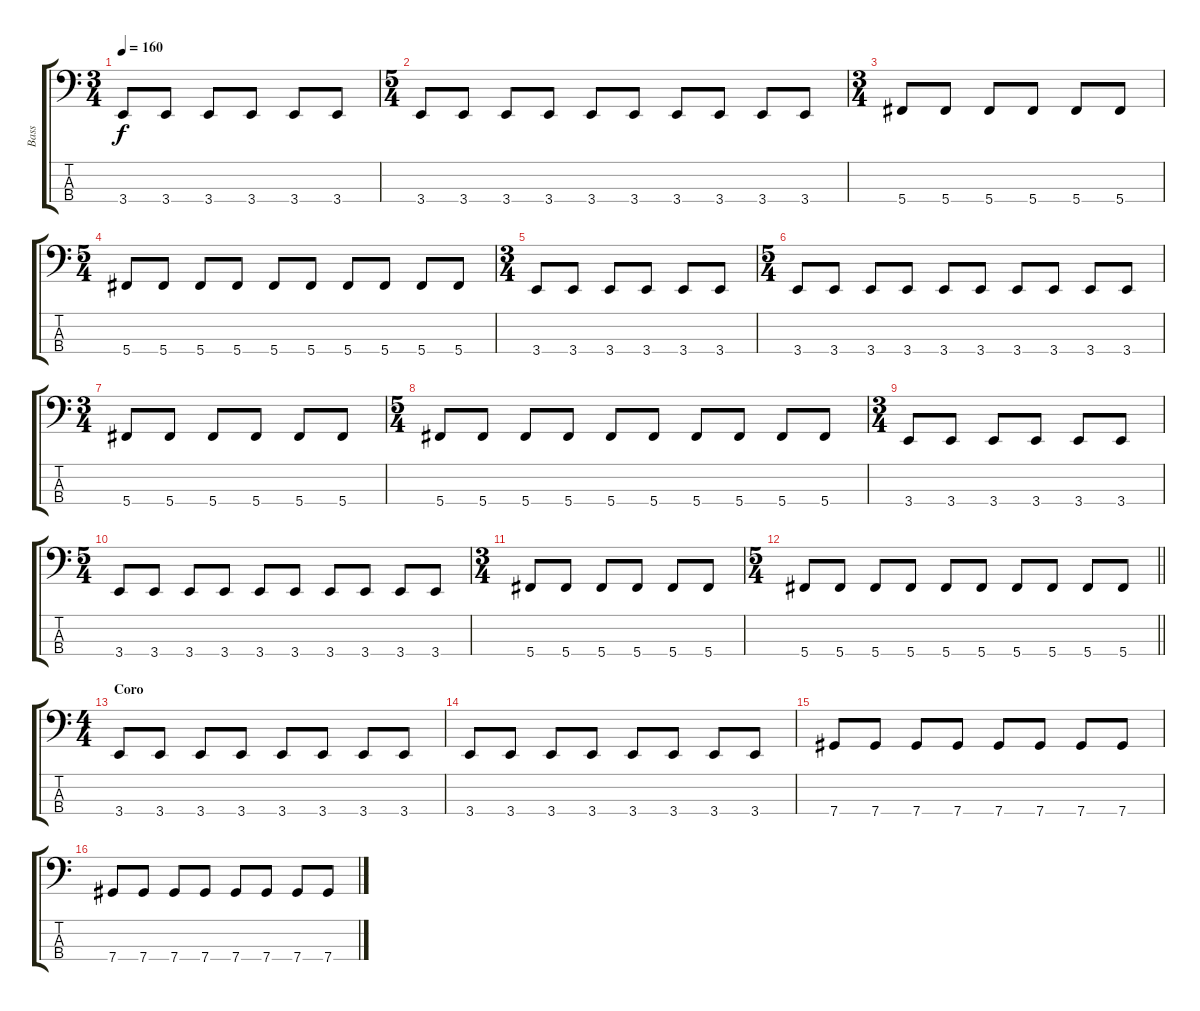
\track ("Bass" "Bass") {instrument electricbasspick}
\staff {score tabs}
\tuning (Gb2 Db2 Ab1 Db1) {hide}
\ts (3 4)
\tempo 160
\clef f4
\ks c
3.4.8{dy f} 3.4.8 3.4.8 3.4.8 3.4.8 3.4.8 |
\ts (5 4)
3.4.8 3.4.8 3.4.8 3.4.8 3.4.8 3.4.8 3.4.8 3.4.8 3.4.8 3.4.8 |
\ts (3 4)
5.4.8 5.4.8 5.4.8 5.4.8 5.4.8 5.4.8 |
\ts (5 4)
5.4.8 5.4.8 5.4.8 5.4.8 5.4.8 5.4.8 5.4.8 5.4.8 5.4.8 5.4.8 |
\ts (3 4)
3.4.8 3.4.8 3.4.8 3.4.8 3.4.8 3.4.8 |
\ts (5 4)
3.4.8 3.4.8 3.4.8 3.4.8 3.4.8 3.4.8 3.4.8 3.4.8 3.4.8 3.4.8 |
\ts (3 4)
5.4.8 5.4.8 5.4.8 5.4.8 5.4.8 5.4.8 |
\ts (5 4)
5.4.8 5.4.8 5.4.8 5.4.8 5.4.8 5.4.8 5.4.8 5.4.8 5.4.8 5.4.8 |
\ts (3 4)
3.4.8 3.4.8 3.4.8 3.4.8 3.4.8 3.4.8 |
\ts (5 4)
3.4.8 3.4.8 3.4.8 3.4.8 3.4.8 3.4.8 3.4.8 3.4.8 3.4.8 3.4.8 |
\ts (3 4)
5.4.8 5.4.8 5.4.8 5.4.8 5.4.8 5.4.8 |
\ts (5 4)
\barLineRight lightlight
5.4.8 5.4.8 5.4.8 5.4.8 5.4.8 5.4.8 5.4.8 5.4.8 5.4.8 5.4.8 |
\ts (4 4)
\section ("" "Coro")
3.4.8 3.4.8 3.4.8 3.4.8 3.4.8 3.4.8 3.4.8 3.4.8 |
3.4.8 3.4.8 3.4.8 3.4.8 3.4.8 3.4.8 3.4.8 3.4.8 |
7.4.8 7.4.8 7.4.8 7.4.8 7.4.8 7.4.8 7.4.8 7.4.8 |
7.4.8 7.4.8 7.4.8 7.4.8 7.4.8 7.4.8 7.4.8 7.4.8
